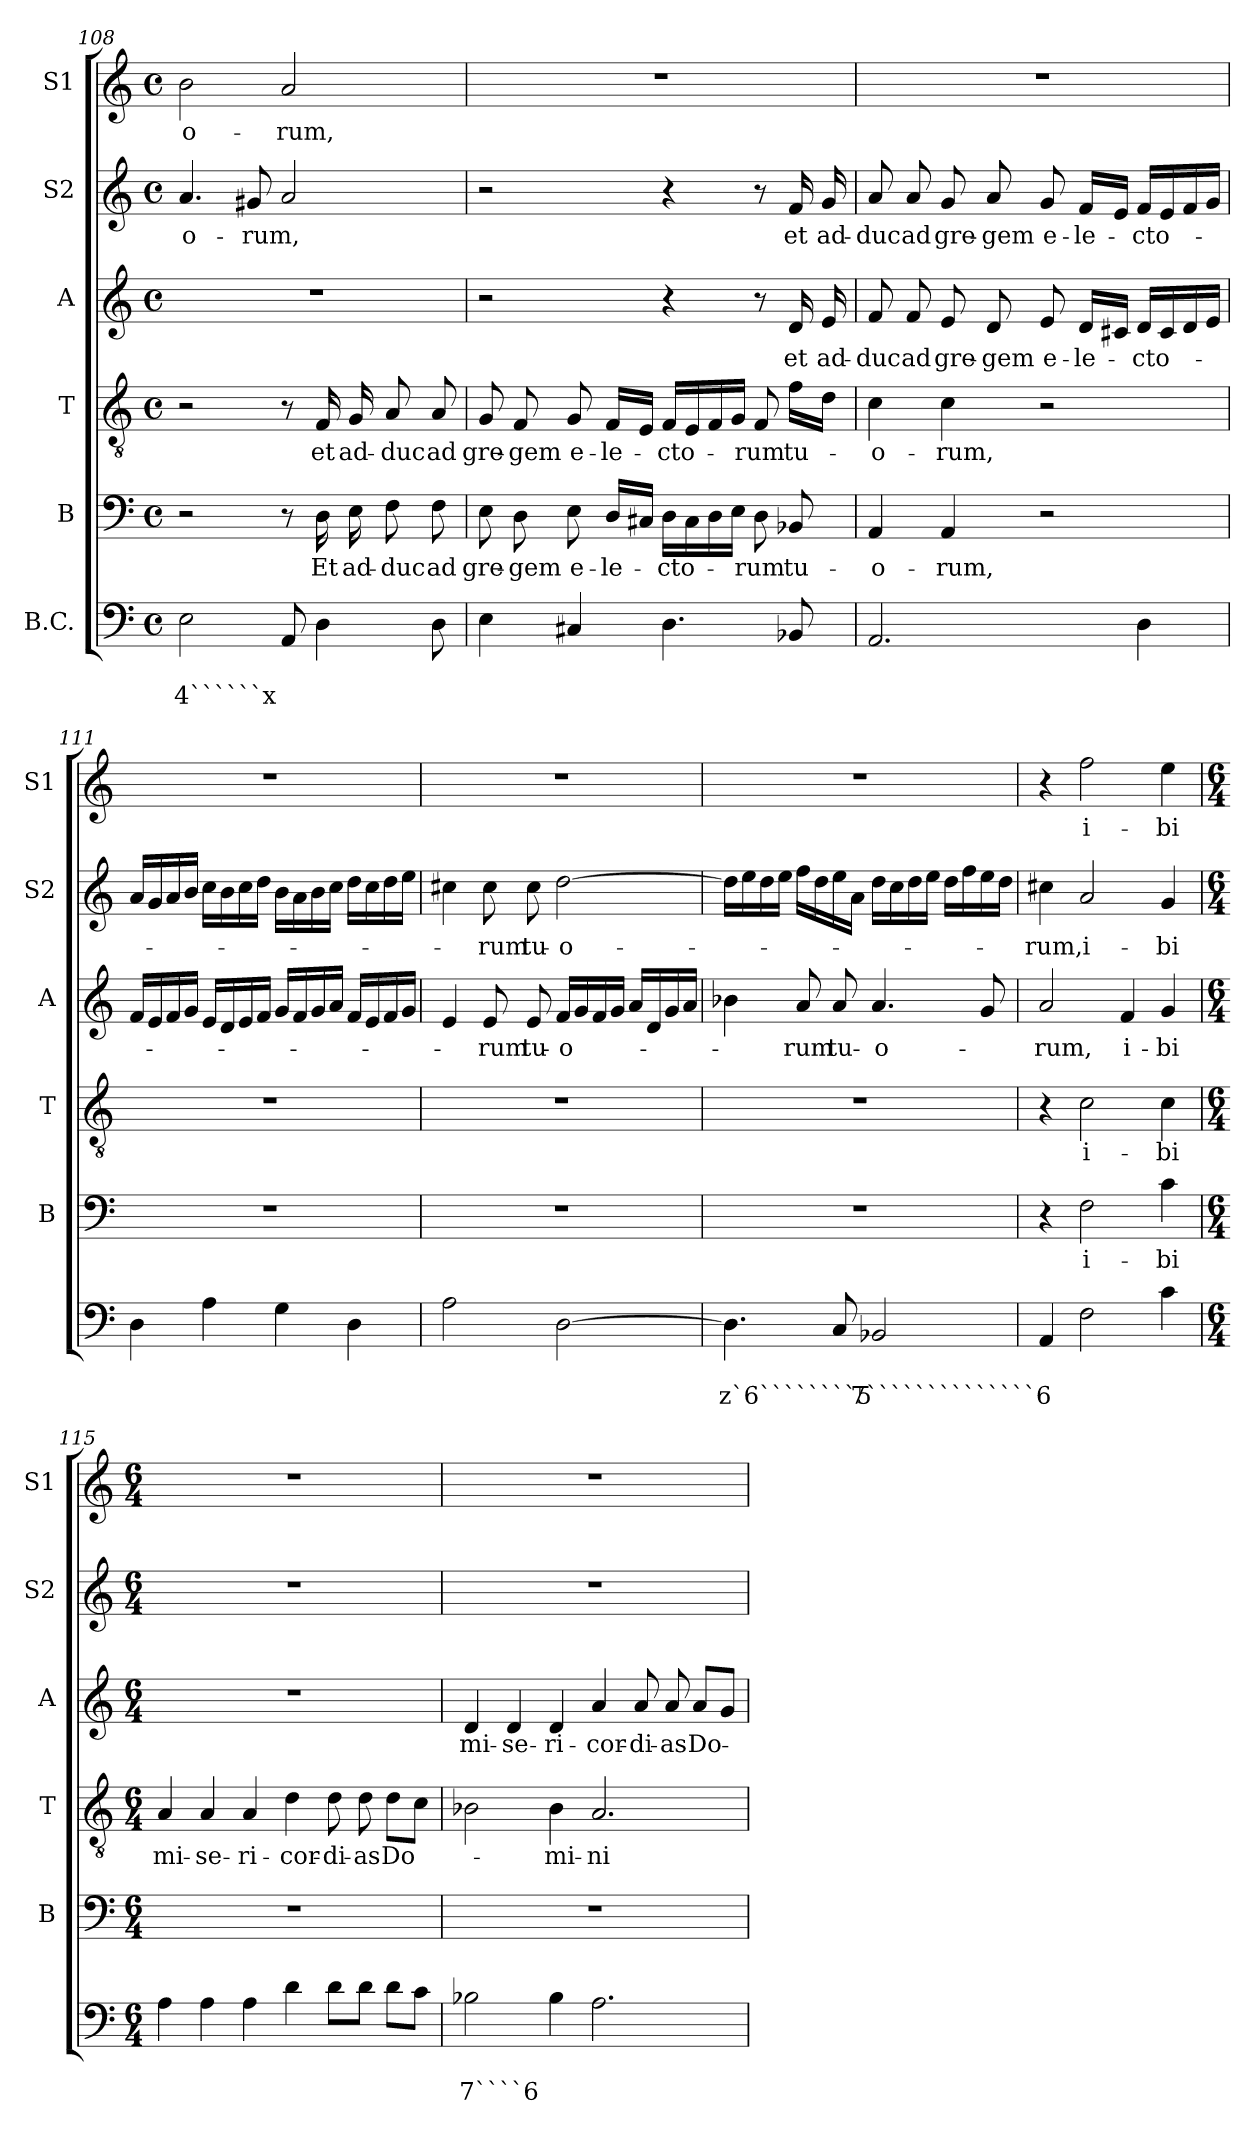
**kern	**text	**text	**kern	**text	**kern	**text	**kern	**text	**kern	**text	**kern	**text
*part6	*part6	*part6	*part5	*part5	*part4	*part4	*part3	*part3	*part2	*part2	*part1	*part1
*staff6	*staff6	*staff6	*staff5	*staff5	*staff4	*staff4	*staff3	*staff3	*staff2	*staff2	*staff1	*staff1
*I"B.C.	*	*	*I"B	*	*I"T	*	*I"A	*	*I"S2	*	*I"S1	*
*	*	*	*I'B	*	*I'T	*	*I'A	*	*I'S2	*	*I'S1	*
*clefF4	*	*	*clefF4	*	*clefGv2	*	*clefG2	*	*clefG2	*	*clefG2	*
*k[]	*	*	*k[]	*	*k[]	*	*k[]	*	*k[]	*	*k[]	*
*C:	*	*	*C:	*	*C:	*	*C:	*	*C:	*	*C:	*
*M4/4	*	*	*M4/4	*	*M4/4	*	*M4/4	*	*M4/4	*	*M4/4	*
*met(c)	*	*	*met(c)	*	*met(c)	*	*met(c)	*	*met(c)	*	*met(c)	*
=108	=108	=108	=108	=108	=108	=108	=108	=108	=108	=108	=108	=108
!	!	!LO:LY:b	!	!	!	!	!	!	!	!LO:LY:b	!	!LO:LY:b
2E\	.	4``````x	2r	.	2r	.	1r	.	4.a/	-o-	2b\	-o-
!	!	!	!	!	!	!	!	!	!	!LO:LY:b	!	!
.	.	.	.	.	.	.	.	.	8g#X/	-rum,	.	.
!	!	!	!	!	!	!	!	!	!	!	!	!LO:LY:b
8AA/	.	.	8r	.	8r	.	.	.	2a/	.	2a/	-rum,
!	!	!	!	!LO:LY:b	!	!LO:LY:b	!	!	!	!	!	!
4D\	.	.	16D\	Et	16F/	et	.	.	.	.	.	.
!	!	!	!	!LO:LY:b	!	!LO:LY:b	!	!	!	!	!	!
.	.	.	16E\	ad-	16G/	ad-	.	.	.	.	.	.
!	!	!	!	!LO:LY:b	!	!LO:LY:b	!	!	!	!	!	!
.	.	.	8F\	-duc	8A/	-duc	.	.	.	.	.	.
!	!	!	!	!LO:LY:b	!	!LO:LY:b	!	!	!	!	!	!
8D\	.	.	8F\	ad	8A/	ad	.	.	.	.	.	.
!!LO:LB:g=z
=109	=109	=109	=109	=109	=109	=109	=109	=109	=109	=109	=109	=109
!	!	!	!	!LO:LY:b	!	!LO:LY:b	!	!	!	!	!	!
4E\	.	.	8E\	gre-	8G/	gre-	2r	.	2r	.	1r	.
!	!	!	!	!LO:LY:b	!	!LO:LY:b	!	!	!	!	!	!
.	.	.	8D\	-gem	8F/	-gem	.	.	.	.	.	.
!	!	!	!	!LO:LY:b	!	!LO:LY:b	!	!	!	!	!	!
4C#X/	.	.	8E\	e-	8G/	e-	.	.	.	.	.	.
!	!	!	!	!LO:LY:b	!	!LO:LY:b	!	!	!	!	!	!
.	.	.	16D/LL	-le-	16F/LL	-le-	.	.	.	.	.	.
.	.	.	16C#X/JJ	.	16E/JJ	.	.	.	.	.	.	.
!	!	!	!	!LO:LY:b	!	!LO:LY:b	!	!	!	!	!	!
4.D\	.	.	16D\LL	-cto-	16F/LL	-cto-	4r	.	4r	.	.	.
.	.	.	16C#\	.	16E/	.	.	.	.	.	.	.
.	.	.	16D\	.	16F/	.	.	.	.	.	.	.
.	.	.	16E\JJ	.	16G/JJ	.	.	.	.	.	.	.
!	!	!	!	!LO:LY:b	!	!LO:LY:b	!	!	!	!	!	!
.	.	.	8D\	-rum	8F/	-rum	8r	.	8r	.	.	.
!	!	!	!	!LO:LY:b	!	!LO:LY:b	!	!LO:LY:b	!	!LO:LY:b	!	!
8BB-X/	.	.	8BB-X/	tu-	16f\LL	tu-	16d/	et	16f/	et	.	.
!	!	!	!	!	!	!	!	!LO:LY:b	!	!LO:LY:b	!	!
.	.	.	.	.	16d\JJ	.	16e/	ad-	16g/	ad-	.	.
=110	=110	=110	=110	=110	=110	=110	=110	=110	=110	=110	=110	=110
!	!	!	!	!LO:LY:b	!	!LO:LY:b	!	!LO:LY:b	!	!LO:LY:b	!	!
2.AA/	.	.	4AA/	-o-	4c\	-o-	8f/	-duc	8a/	-duc	1r	.
!	!	!	!	!	!	!	!	!LO:LY:b	!	!LO:LY:b	!	!
.	.	.	.	.	.	.	8f/	ad	8a/	ad	.	.
!	!	!	!	!LO:LY:b	!	!LO:LY:b	!	!LO:LY:b	!	!LO:LY:b	!	!
.	.	.	4AA/	-rum,	4c\	-rum,	8e/	gre-	8g/	gre-	.	.
!	!	!	!	!	!	!	!	!LO:LY:b	!	!LO:LY:b	!	!
.	.	.	.	.	.	.	8d/	-gem	8a/	-gem	.	.
!	!	!	!	!	!	!	!	!LO:LY:b	!	!LO:LY:b	!	!
.	.	.	2r	.	2r	.	8e/	e-	8g/	e-	.	.
!	!	!	!	!	!	!	!	!LO:LY:b	!	!LO:LY:b	!	!
.	.	.	.	.	.	.	16d/LL	-le-	16f/LL	-le-	.	.
.	.	.	.	.	.	.	16c#X/JJ	.	16e/JJ	.	.	.
!	!	!	!	!	!	!	!	!LO:LY:b	!	!LO:LY:b	!	!
4D\	.	.	.	.	.	.	16d/LL	-cto-	16f/LL	-cto-	.	.
.	.	.	.	.	.	.	16c#/	.	16e/	.	.	.
.	.	.	.	.	.	.	16d/	.	16f/	.	.	.
.	.	.	.	.	.	.	16e/JJ	.	16g/JJ	.	.	.
=111	=111	=111	=111	=111	=111	=111	=111	=111	=111	=111	=111	=111
4D\	.	.	1r	.	1r	.	16f/LL	.	16a/LL	.	1r	.
.	.	.	.	.	.	.	16e/	.	16g/	.	.	.
.	.	.	.	.	.	.	16f/	.	16a/	.	.	.
.	.	.	.	.	.	.	16g/JJ	.	16b/JJ	.	.	.
4A\	.	.	.	.	.	.	16e/LL	.	16cc\LL	.	.	.
.	.	.	.	.	.	.	16d/	.	16b\	.	.	.
.	.	.	.	.	.	.	16e/	.	16cc\	.	.	.
.	.	.	.	.	.	.	16f/JJ	.	16dd\JJ	.	.	.
4G\	.	.	.	.	.	.	16g/LL	.	16b\LL	.	.	.
.	.	.	.	.	.	.	16f/	.	16a\	.	.	.
.	.	.	.	.	.	.	16g/	.	16b\	.	.	.
.	.	.	.	.	.	.	16a/JJ	.	16cc\JJ	.	.	.
4D\	.	.	.	.	.	.	16f/LL	.	16dd\LL	.	.	.
.	.	.	.	.	.	.	16e/	.	16cc\	.	.	.
.	.	.	.	.	.	.	16f/	.	16dd\	.	.	.
.	.	.	.	.	.	.	16g/JJ	.	16ee\JJ	.	.	.
!!LO:PB:g=z
=112	=112	=112	=112	=112	=112	=112	=112	=112	=112	=112	=112	=112
2A\	.	.	1r	.	1r	.	4e/	.	4cc#X\	.	1r	.
!	!	!	!	!	!	!	!	!LO:LY:b	!	!LO:LY:b	!	!
.	.	.	.	.	.	.	8e/	-rum	8cc#\	-rum	.	.
!	!	!	!	!	!	!	!	!LO:LY:b	!	!LO:LY:b	!	!
.	.	.	.	.	.	.	8e/	tu-	8cc#\	tu-	.	.
!	!	!	!	!	!	!	!	!LO:LY:b	!	!LO:LY:b	!	!
[2D\	.	.	.	.	.	.	16f/LL	-o-	[2dd\	-o-	.	.
.	.	.	.	.	.	.	16g/	.	.	.	.	.
.	.	.	.	.	.	.	16f/	.	.	.	.	.
.	.	.	.	.	.	.	16g/JJ	.	.	.	.	.
.	.	.	.	.	.	.	16a/LL	.	.	.	.	.
.	.	.	.	.	.	.	16d/	.	.	.	.	.
.	.	.	.	.	.	.	16g/	.	.	.	.	.
.	.	.	.	.	.	.	16a/JJ	.	.	.	.	.
=113	=113	=113	=113	=113	=113	=113	=113	=113	=113	=113	=113	=113
!	!	!LO:LY:b	!	!	!	!	!	!	!	!	!	!
4.D\]	.	z`6````````5	1r	.	1r	.	4b-X\	.	16dd\LL]	.	1r	.
.	.	.	.	.	.	.	.	.	16ee\	.	.	.
.	.	.	.	.	.	.	.	.	16dd\	.	.	.
.	.	.	.	.	.	.	.	.	16ee\JJ	.	.	.
!	!	!	!	!	!	!	!	!LO:LY:b	!	!	!	!
.	.	.	.	.	.	.	8a/	-rum	16ff\LL	.	.	.
.	.	.	.	.	.	.	.	.	16dd\	.	.	.
!	!	!	!	!	!	!	!	!LO:LY:b	!	!	!	!
8C/	.	.	.	.	.	.	8a/	tu-	16ee\	.	.	.
.	.	.	.	.	.	.	.	.	16a\JJ	.	.	.
!	!	!LO:LY:b	!	!	!	!	!	!LO:LY:b	!	!	!	!
2BB-X/	.	7``````````````6	.	.	.	.	4.a/	-o-	16dd\LL	.	.	.
.	.	.	.	.	.	.	.	.	16cc\	.	.	.
.	.	.	.	.	.	.	.	.	16dd\	.	.	.
.	.	.	.	.	.	.	.	.	16ee\JJ	.	.	.
.	.	.	.	.	.	.	.	.	16dd\LL	.	.	.
.	.	.	.	.	.	.	.	.	16ff\	.	.	.
.	.	.	.	.	.	.	8g/	.	16ee\	.	.	.
.	.	.	.	.	.	.	.	.	16dd\JJ	.	.	.
=114	=114	=114	=114	=114	=114	=114	=114	=114	=114	=114	=114	=114
!	!	!	!	!	!	!	!	!LO:LY:b	!	!LO:LY:b	!	!
4AA/	.	.	4r	.	4r	.	2a/	-rum,	4cc#X\	-rum,	4r	.
!	!	!	!	!LO:LY:b	!	!LO:LY:b	!	!	!	!LO:LY:b	!	!LO:LY:b
2F\	.	.	2F\	i-	2c\	i-	.	.	2a/	i-	2ff\	i-
!	!	!	!	!	!	!	!	!LO:LY:b	!	!	!	!
.	.	.	.	.	.	.	4f/	i-	.	.	.	.
!	!	!	!	!LO:LY:b	!	!LO:LY:b	!	!LO:LY:b	!	!LO:LY:b	!	!LO:LY:b
4c\	.	.	4c\	-bi	4c\	-bi	4g/	-bi	4g/	-bi	4ee\	-bi
!!LO:LB:g=z
=115	=115	=115	=115	=115	=115	=115	=115	=115	=115	=115	=115	=115
*M6/4	*	*	*M6/4	*	*M6/4	*	*M6/4	*	*M6/4	*	*M6/4	*
!	!	!	!	!	!	!LO:LY:b	!	!	!	!	!	!
4A\	.	.	1.r	.	4A/	mi-	1.r	.	1.r	.	1.r	.
!	!	!	!	!	!	!LO:LY:b	!	!	!	!	!	!
4A\	.	.	.	.	4A/	-se-	.	.	.	.	.	.
!	!	!	!	!	!	!LO:LY:b	!	!	!	!	!	!
4A\	.	.	.	.	4A/	-ri-	.	.	.	.	.	.
!	!	!	!	!	!	!LO:LY:b	!	!	!	!	!	!
4d\	.	.	.	.	4d\	-cor-	.	.	.	.	.	.
!	!	!	!	!	!	!LO:LY:b	!	!	!	!	!	!
8d\L	.	.	.	.	8d\	-di-	.	.	.	.	.	.
!	!	!	!	!	!	!LO:LY:b	!	!	!	!	!	!
8d\J	.	.	.	.	8d\	-as	.	.	.	.	.	.
!	!	!	!	!	!	!LO:LY:b	!	!	!	!	!	!
8d\L	.	.	.	.	8d\L	Do-	.	.	.	.	.	.
8c\J	.	.	.	.	8c\J	.	.	.	.	.	.	.
=116	=116	=116	=116	=116	=116	=116	=116	=116	=116	=116	=116	=116
!	!	!LO:LY:b	!	!	!	!	!	!LO:LY:b	!	!	!	!
2B-X\	.	7````6	1.r	.	2B-X\	.	4d/	mi-	1.r	.	1.r	.
!	!	!	!	!	!	!	!	!LO:LY:b	!	!	!	!
.	.	.	.	.	.	.	4d/	-se-	.	.	.	.
!	!	!	!	!	!	!LO:LY:b	!	!LO:LY:b	!	!	!	!
4B-\	.	.	.	.	4B-\	-mi-	4d/	-ri-	.	.	.	.
!	!	!	!	!	!	!LO:LY:b	!	!LO:LY:b	!	!	!	!
2.A\	.	.	.	.	2.A/	-ni	4a/	-cor-	.	.	.	.
!	!	!	!	!	!	!	!	!LO:LY:b	!	!	!	!
.	.	.	.	.	.	.	8a/	-di-	.	.	.	.
!	!	!	!	!	!	!	!	!LO:LY:b	!	!	!	!
.	.	.	.	.	.	.	8a/	-as	.	.	.	.
!	!	!	!	!	!	!	!	!LO:LY:b	!	!	!	!
.	.	.	.	.	.	.	8a/L	Do-	.	.	.	.
.	.	.	.	.	.	.	8g/J	.	.	.	.	.
=	=	=	=	=	=	=	=	=	=	=	=	=
*-	*-	*-	*-	*-	*-	*-	*-	*-	*-	*-	*-	*-
